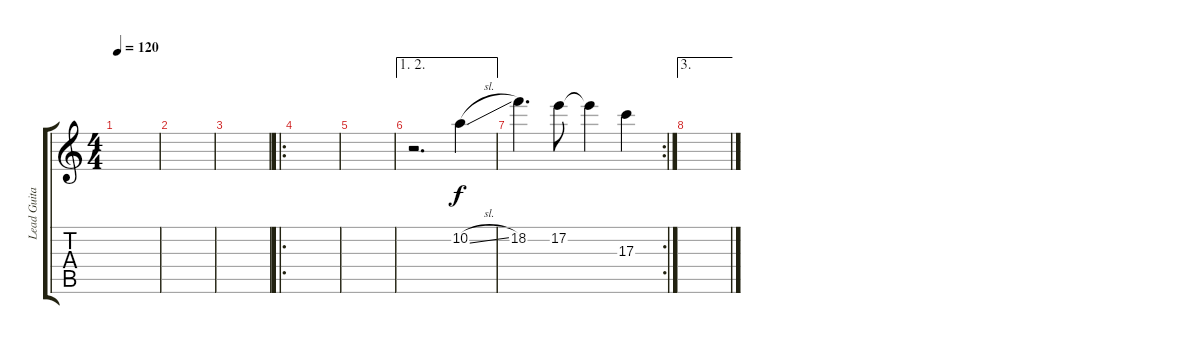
\track ("Lead Guitar" "Lead Guita") {instrument acousticguitarsteel bank 177}
\staff {score tabs}
\tuning (E4 B3 G3 D3 A2 E2) {hide}
\ts (4 4)
\tempo 120
\clef g2
\ks c
|
|
|
\ro
|
|
\ae (1 2)
r.2{d} 10.2{sl}.4 |
\rc 2
18.2.4{d} 17.2.8 17.2{t}.4 17.3.4 |
\ae 3
